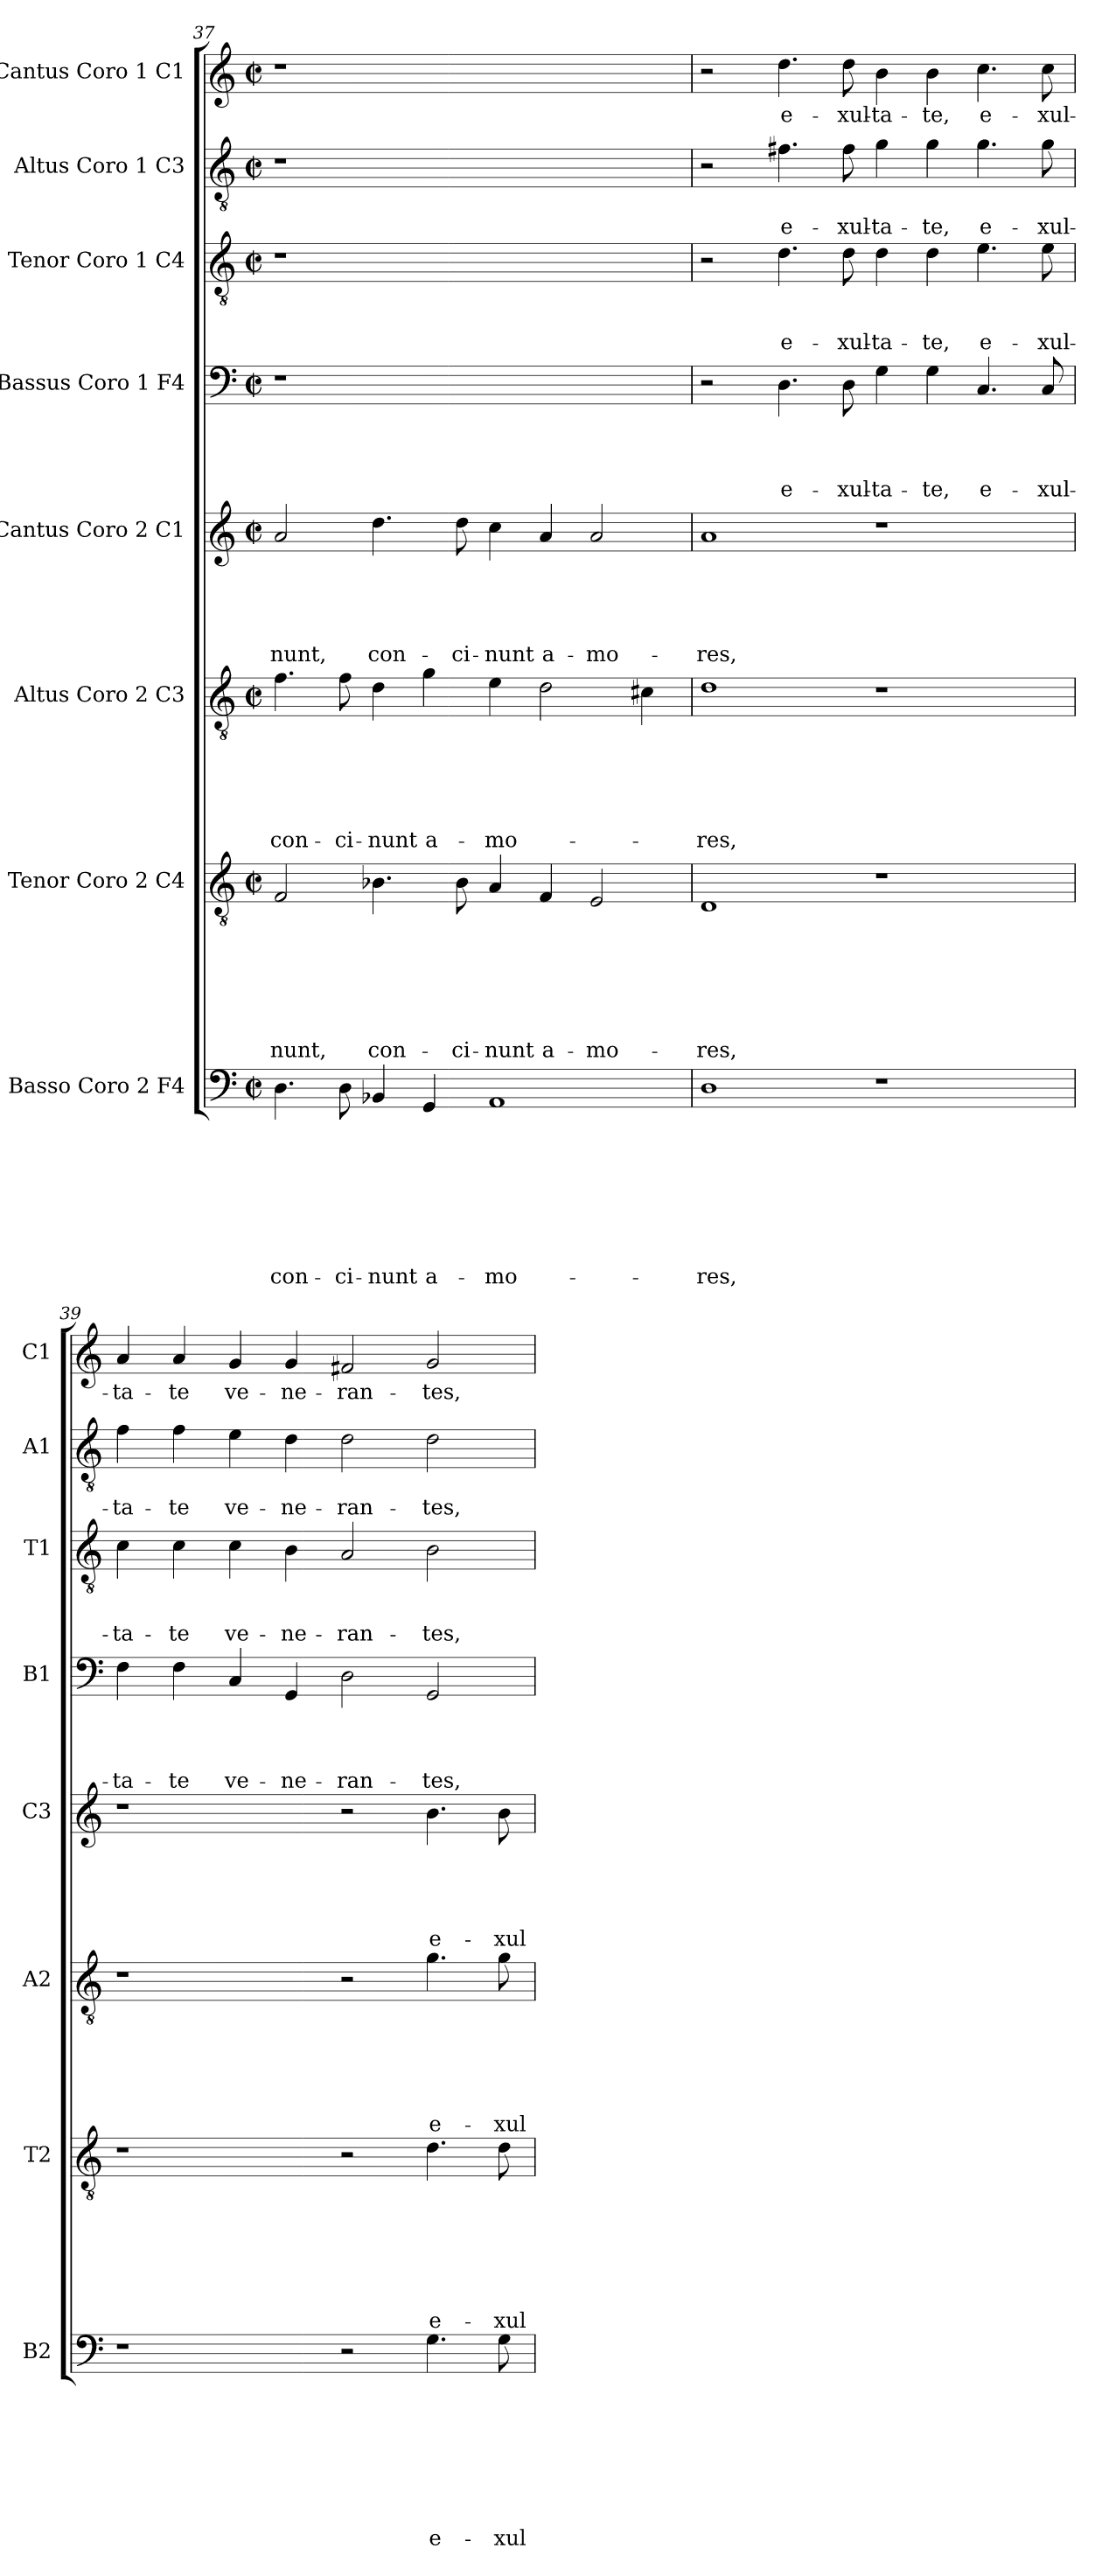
**kern	**text	**text	**text	**text	**text	**text	**text	**text	**kern	**text	**text	**text	**text	**text	**text	**text	**kern	**text	**text	**text	**text	**text	**text	**kern	**text	**text	**text	**text	**text	**kern	**text	**text	**text	**text	**kern	**text	**text	**text	**kern	**text	**text	**kern	**text
*part8	*part8	*part8	*part8	*part8	*part8	*part8	*part8	*part8	*part7	*part7	*part7	*part7	*part7	*part7	*part7	*part7	*part6	*part6	*part6	*part6	*part6	*part6	*part6	*part5	*part5	*part5	*part5	*part5	*part5	*part4	*part4	*part4	*part4	*part4	*part3	*part3	*part3	*part3	*part2	*part2	*part2	*part1	*part1
*staff8	*staff8	*staff8	*staff8	*staff8	*staff8	*staff8	*staff8	*staff8	*staff7	*staff7	*staff7	*staff7	*staff7	*staff7	*staff7	*staff7	*staff6	*staff6	*staff6	*staff6	*staff6	*staff6	*staff6	*staff5	*staff5	*staff5	*staff5	*staff5	*staff5	*staff4	*staff4	*staff4	*staff4	*staff4	*staff3	*staff3	*staff3	*staff3	*staff2	*staff2	*staff2	*staff1	*staff1
*I"Basso Coro 2 F4	*	*	*	*	*	*	*	*	*I"Tenor  Coro 2 C4	*	*	*	*	*	*	*	*I"Altus Coro 2 C3	*	*	*	*	*	*	*I"Cantus  Coro 2 C1	*	*	*	*	*	*I"Bassus  Coro 1 F4	*	*	*	*	*I"Tenor  Coro 1 C4	*	*	*	*I"Altus  Coro 1 C3	*	*	*I"Cantus  Coro 1 C1	*
*I'B2	*	*	*	*	*	*	*	*	*I'T2	*	*	*	*	*	*	*	*I'A2	*	*	*	*	*	*	*I'C3	*	*	*	*	*	*I'B1	*	*	*	*	*I'T1	*	*	*	*I'A1	*	*	*I'C1	*
*clefF4	*	*	*	*	*	*	*	*	*clefGv2	*	*	*	*	*	*	*	*clefGv2	*	*	*	*	*	*	*clefG2	*	*	*	*	*	*clefF4	*	*	*	*	*clefGv2	*	*	*	*clefGv2	*	*	*clefG2	*
*k[]	*	*	*	*	*	*	*	*	*k[]	*	*	*	*	*	*	*	*k[]	*	*	*	*	*	*	*k[]	*	*	*	*	*	*k[]	*	*	*	*	*k[]	*	*	*	*k[]	*	*	*k[]	*
*C:	*	*	*	*	*	*	*	*	*C:	*	*	*	*	*	*	*	*C:	*	*	*	*	*	*	*C:	*	*	*	*	*	*C:	*	*	*	*	*C:	*	*	*	*C:	*	*	*C:	*
*M2/2	*	*	*	*	*	*	*	*	*M2/2	*	*	*	*	*	*	*	*M2/2	*	*	*	*	*	*	*M2/2	*	*	*	*	*	*M2/2	*	*	*	*	*M2/2	*	*	*	*M2/2	*	*	*M2/2	*
*met(c|)	*	*	*	*	*	*	*	*	*met(c|)	*	*	*	*	*	*	*	*met(c|)	*	*	*	*	*	*	*met(c|)	*	*	*	*	*	*met(c|)	*	*	*	*	*met(c|)	*	*	*	*met(c|)	*	*	*met(c|)	*
=37	=37	=37	=37	=37	=37	=37	=37	=37	=37	=37	=37	=37	=37	=37	=37	=37	=37	=37	=37	=37	=37	=37	=37	=37	=37	=37	=37	=37	=37	=37	=37	=37	=37	=37	=37	=37	=37	=37	=37	=37	=37	=37	=37
4.D\	.	.	.	.	.	.	.	con-	2F/	.	.	.	.	.	.	-nunt,	4.f\	.	.	.	.	.	con-	2a/	.	.	.	.	-nunt,	1r	.	.	.	.	1r	.	.	.	1r	.	.	1r	.
8D\	.	.	.	.	.	.	.	-ci-	.	.	.	.	.	.	.	.	8f\	.	.	.	.	.	-ci-	.	.	.	.	.	.	.	.	.	.	.	.	.	.	.	.	.	.	.	.
4BB-X/	.	.	.	.	.	.	.	-nunt	4.B-X\	.	.	.	.	.	.	con-	4d\	.	.	.	.	.	-nunt	4.dd\	.	.	.	.	con-	.	.	.	.	.	.	.	.	.	.	.	.	.	.
4GG/	.	.	.	.	.	.	.	a-	.	.	.	.	.	.	.	.	4g\	.	.	.	.	.	a-	.	.	.	.	.	.	.	.	.	.	.	.	.	.	.	.	.	.	.	.
.	.	.	.	.	.	.	.	.	8B-\	.	.	.	.	.	.	-ci-	.	.	.	.	.	.	.	8dd\	.	.	.	.	-ci-	.	.	.	.	.	.	.	.	.	.	.	.	.	.
1AA	.	.	.	.	.	.	.	-mo-	4A/	.	.	.	.	.	.	-nunt	4e\	.	.	.	.	.	-mo-	4cc\	.	.	.	.	-nunt	1ryy	.	.	.	.	1ryy	.	.	.	1ryy	.	.	1ryy	.
.	.	.	.	.	.	.	.	.	4F/	.	.	.	.	.	.	a-	2d\	.	.	.	.	.	.	4a/	.	.	.	.	a-	.	.	.	.	.	.	.	.	.	.	.	.	.	.
.	.	.	.	.	.	.	.	.	2E/	.	.	.	.	.	.	-mo-	.	.	.	.	.	.	.	2a/	.	.	.	.	-mo-	.	.	.	.	.	.	.	.	.	.	.	.	.	.
.	.	.	.	.	.	.	.	.	.	.	.	.	.	.	.	.	4c#X\	.	.	.	.	.	.	.	.	.	.	.	.	.	.	.	.	.	.	.	.	.	.	.	.	.	.
=38	=38	=38	=38	=38	=38	=38	=38	=38	=38	=38	=38	=38	=38	=38	=38	=38	=38	=38	=38	=38	=38	=38	=38	=38	=38	=38	=38	=38	=38	=38	=38	=38	=38	=38	=38	=38	=38	=38	=38	=38	=38	=38	=38
1D	.	.	.	.	.	.	.	-res,	1D	.	.	.	.	.	.	-res,	1d	.	.	.	.	.	-res,	1a	.	.	.	.	-res,	2r	.	.	.	.	2r	.	.	.	2r	.	.	2r	.
.	.	.	.	.	.	.	.	.	.	.	.	.	.	.	.	.	.	.	.	.	.	.	.	.	.	.	.	.	.	4.D\	.	.	.	e-	4.d\	.	.	e-	4.f#X\	.	e-	4.dd\	e-
.	.	.	.	.	.	.	.	.	.	.	.	.	.	.	.	.	.	.	.	.	.	.	.	.	.	.	.	.	.	8D\	.	.	.	-xul-	8d\	.	.	-xul-	8f#\	.	-xul-	8dd\	-xul-
1r	.	.	.	.	.	.	.	.	1r	.	.	.	.	.	.	.	1r	.	.	.	.	.	.	1r	.	.	.	.	.	4G\	.	.	.	-ta-	4d\	.	.	-ta-	4g\	.	-ta-	4b\	-ta-
.	.	.	.	.	.	.	.	.	.	.	.	.	.	.	.	.	.	.	.	.	.	.	.	.	.	.	.	.	.	4G\	.	.	.	-te,	4d\	.	.	-te,	4g\	.	-te,	4b\	-te,
.	.	.	.	.	.	.	.	.	.	.	.	.	.	.	.	.	.	.	.	.	.	.	.	.	.	.	.	.	.	4.C/	.	.	.	e-	4.e\	.	.	e-	4.g\	.	e-	4.cc\	e-
.	.	.	.	.	.	.	.	.	.	.	.	.	.	.	.	.	.	.	.	.	.	.	.	.	.	.	.	.	.	8C/	.	.	.	-xul-	8e\	.	.	-xul-	8g\	.	-xul-	8cc\	-xul-
=39	=39	=39	=39	=39	=39	=39	=39	=39	=39	=39	=39	=39	=39	=39	=39	=39	=39	=39	=39	=39	=39	=39	=39	=39	=39	=39	=39	=39	=39	=39	=39	=39	=39	=39	=39	=39	=39	=39	=39	=39	=39	=39	=39
1r	.	.	.	.	.	.	.	.	1r	.	.	.	.	.	.	.	1r	.	.	.	.	.	.	1r	.	.	.	.	.	4F\	.	.	.	-ta-	4c\	.	.	-ta-	4f\	.	-ta-	4a/	-ta-
.	.	.	.	.	.	.	.	.	.	.	.	.	.	.	.	.	.	.	.	.	.	.	.	.	.	.	.	.	.	4F\	.	.	.	-te	4c\	.	.	-te	4f\	.	-te	4a/	-te
.	.	.	.	.	.	.	.	.	.	.	.	.	.	.	.	.	.	.	.	.	.	.	.	.	.	.	.	.	.	4C/	.	.	.	ve-	4c\	.	.	ve-	4e\	.	ve-	4g/	ve-
.	.	.	.	.	.	.	.	.	.	.	.	.	.	.	.	.	.	.	.	.	.	.	.	.	.	.	.	.	.	4GG/	.	.	.	-ne-	4B\	.	.	-ne-	4d\	.	-ne-	4g/	-ne-
2r	.	.	.	.	.	.	.	.	2r	.	.	.	.	.	.	.	2r	.	.	.	.	.	.	2r	.	.	.	.	.	2D\	.	.	.	-ran-	2A/	.	.	-ran-	2d\	.	-ran-	2f#X/	-ran-
4.G\	.	.	.	.	.	.	.	e-	4.d\	.	.	.	.	.	.	e-	4.g\	.	.	.	.	.	e-	4.b\	.	.	.	.	e-	2GG/	.	.	.	-tes,	2B\	.	.	-tes,	2d\	.	-tes,	2g/	-tes,
8G\	.	.	.	.	.	.	.	-xul-	8d\	.	.	.	.	.	.	-xul-	8g\	.	.	.	.	.	-xul-	8b\	.	.	.	.	-xul-	.	.	.	.	.	.	.	.	.	.	.	.	.	.
=	=	=	=	=	=	=	=	=	=	=	=	=	=	=	=	=	=	=	=	=	=	=	=	=	=	=	=	=	=	=	=	=	=	=	=	=	=	=	=	=	=	=	=
*-	*-	*-	*-	*-	*-	*-	*-	*-	*-	*-	*-	*-	*-	*-	*-	*-	*-	*-	*-	*-	*-	*-	*-	*-	*-	*-	*-	*-	*-	*-	*-	*-	*-	*-	*-	*-	*-	*-	*-	*-	*-	*-	*-
